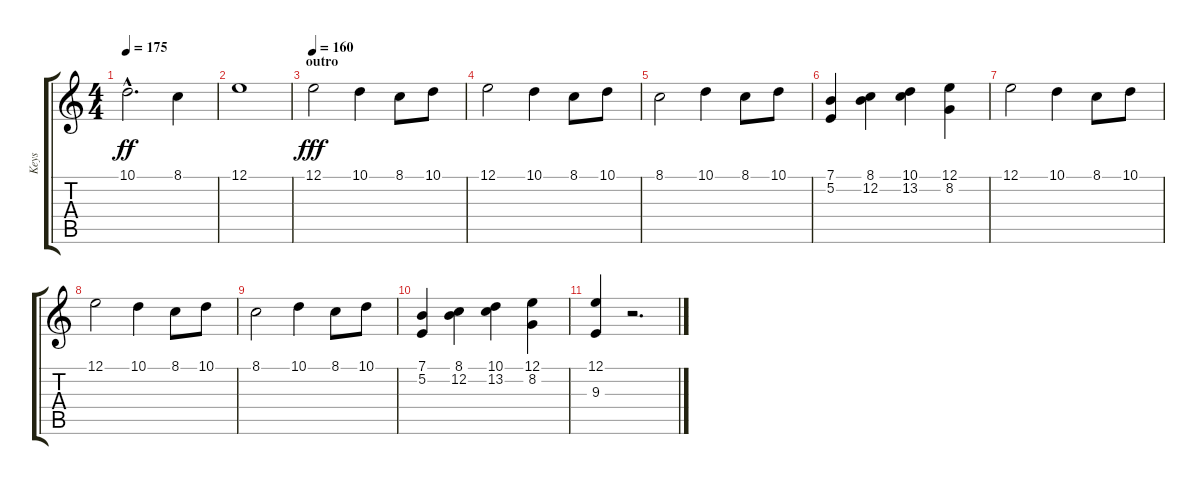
\track ("Keys" "Keys") {instrument stringensemble1}
\staff {score tabs}
\tuning (E4 B3 G3 D3 A2 E2) {hide}
\ts (4 4)
\tempo 175
\clef g2
\ks c
10.1{hac}.2{d dy ff} 8.1.4 |
12.1.1 |
\section ("" "outro")
\tempo 160
12.1.2{dy fff volume 13 instrument stringensemble1} 10.1.4 8.1.8 10.1.8 |
12.1.2 10.1.4 8.1.8 10.1.8 |
8.1.2 10.1.4 8.1.8 10.1.8 |
(7.1 5.2).4 (8.1 12.2).4 (10.1 13.2).4 (12.1 8.2).4 |
12.1.2{volume 13 instrument stringensemble1} 10.1.4 8.1.8 10.1.8 |
12.1.2 10.1.4 8.1.8 10.1.8 |
8.1.2 10.1.4 8.1.8 10.1.8 |
(7.1 5.2).4 (8.1 12.2).4 (10.1 13.2).4 (12.1 8.2).4 |
(12.1 9.3).4 r.2{d}
